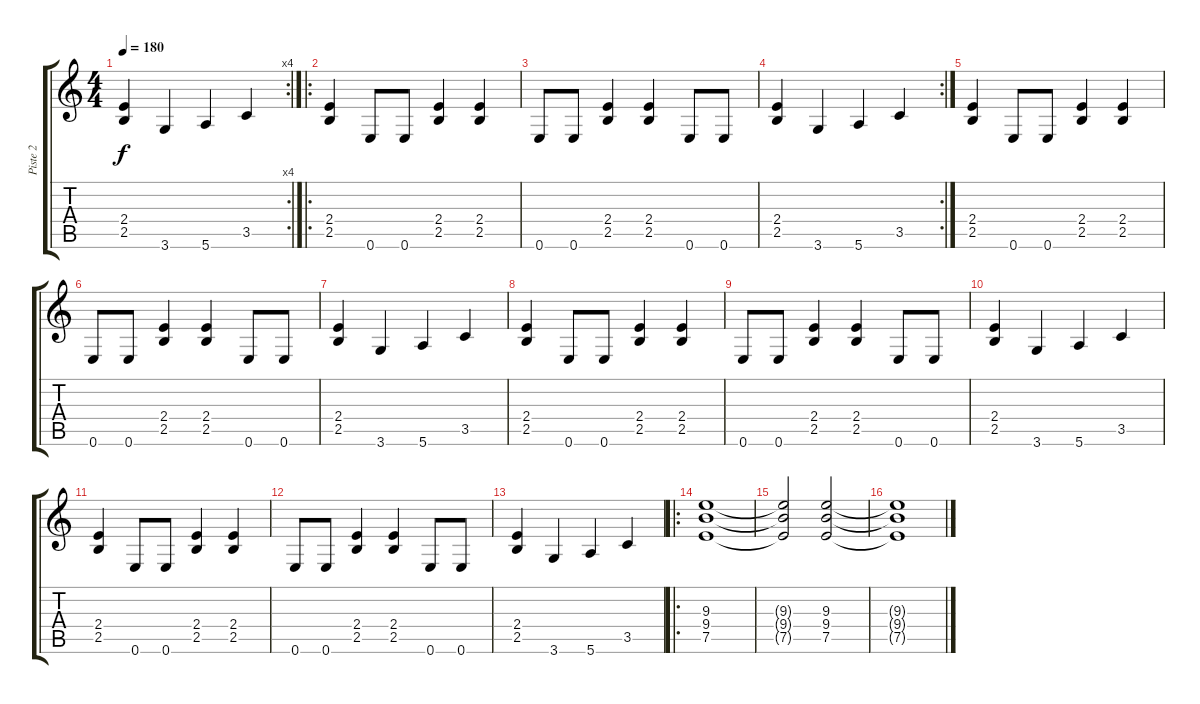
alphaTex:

\track ("Piste 2" "Piste 2") {instrument distortionguitar}
\staff {score tabs}
\tuning (E4 B3 G3 D3 A2 E2) {hide}
\rc 4
\ts (4 4)
\tempo 180
\clef g2
\ks c
(2.4 2.5).4{dy f} 3.6.4 5.6.4 3.5.4 |
\ro
(2.4 2.5).4 0.6.8 0.6.8 (2.4 2.5).4 (2.4 2.5).4 |
0.6.8 0.6.8 (2.4 2.5).4 (2.4 2.5).4 0.6.8 0.6.8 |
\rc 2
(2.4 2.5).4 3.6.4 5.6.4 3.5.4 |
(2.4 2.5).4 0.6.8 0.6.8 (2.4 2.5).4 (2.4 2.5).4 |
0.6.8 0.6.8 (2.4 2.5).4 (2.4 2.5).4 0.6.8 0.6.8 |
(2.4 2.5).4 3.6.4 5.6.4 3.5.4 |
(2.4 2.5).4 0.6.8 0.6.8 (2.4 2.5).4 (2.4 2.5).4 |
0.6.8 0.6.8 (2.4 2.5).4 (2.4 2.5).4 0.6.8 0.6.8 |
(2.4 2.5).4 3.6.4 5.6.4 3.5.4 |
(2.4 2.5).4 0.6.8 0.6.8 (2.4 2.5).4 (2.4 2.5).4 |
0.6.8 0.6.8 (2.4 2.5).4 (2.4 2.5).4 0.6.8 0.6.8 |
(2.4 2.5).4 3.6.4 5.6.4 3.5.4 |
\ro
(9.3 9.4 7.5).1 |
(9.3{t} 9.4{t} 7.5{t}).2 (9.3 9.4 7.5).2 |
(9.3{t} 9.4{t} 7.5{t}).1
